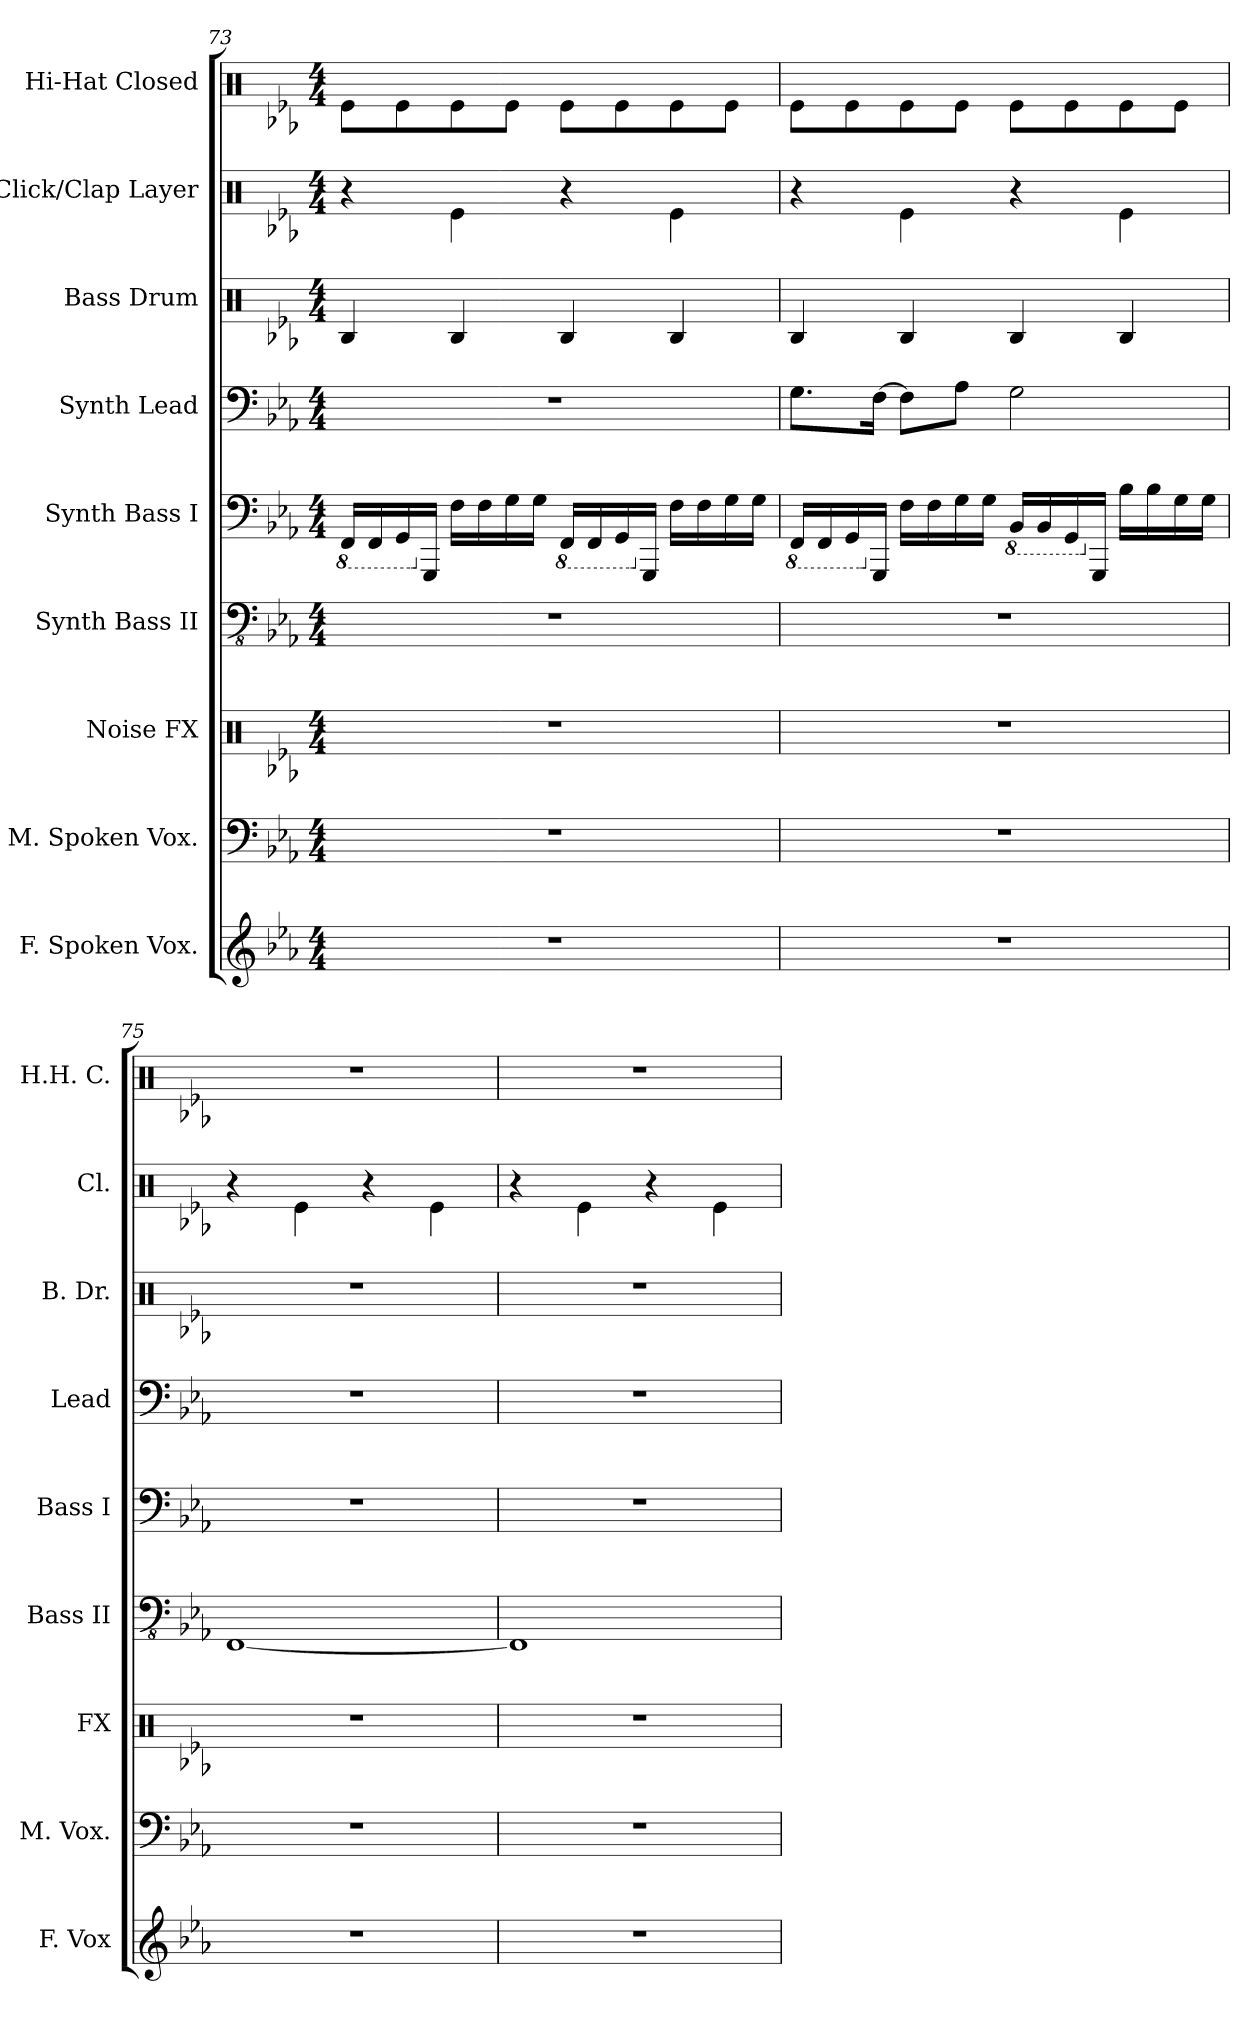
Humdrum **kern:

**kern	**kern	**kern	**kern	**kern	**kern	**kern	**kern	**kern
*part9	*part8	*part7	*part6	*part5	*part4	*part3	*part2	*part1
*staff9	*staff8	*staff7	*staff6	*staff5	*staff4	*staff3	*staff2	*staff1
*I"F. Spoken Vox.	*I"M. Spoken Vox.	*I"Noise FX	*I"Synth Bass II	*I"Synth Bass I	*I"Synth Lead	*I"Bass Drum	*I"Click/Clap Layer	*I"Hi-Hat Closed
*I'F. Vox	*I'M. Vox.	*I'FX	*I'Bass II	*I'Bass I	*I'Lead	*I'B. Dr.	*I'Cl.	*I'H.H. C.
*clefG2	*clefF4	*clefX	*clefFv4	*clefF4	*clefF4	*clefX	*clefX	*clefX
*	*	*	*ITrd7c12	*ITrd7c12	*	*	*	*
*k[b-e-a-]	*k[b-e-a-]	*k[b-e-a-]	*k[b-e-a-]	*k[b-e-a-]	*k[b-e-a-]	*k[b-e-a-]	*k[b-e-a-]	*k[b-e-a-]
*E-:	*E-:	*E-:	*E-:	*E-:	*E-:	*E-:	*E-:	*E-:
*M4/4	*M4/4	*M4/4	*M4/4	*M4/4	*M4/4	*M4/4	*M4/4	*M4/4
*	*	*	*	*8ba	*	*	*	*
=73	=73	=73	=73	=73	=73	=73	=73	=73
1r	1r	1r	1r	16FFFF/LL	1r	4RB/	4r	8Re\L
.	.	.	.	16FFFF/	.	.	.	.
.	.	.	.	16GGGG/	.	.	.	8Re\
*	*	*	*	*X8ba	*	*	*	*
.	.	.	.	16GGGG/JJ	.	.	.	.
.	.	.	.	16FF\LL	.	4RB/	4Re\	8Re\
.	.	.	.	16FF\	.	.	.	.
.	.	.	.	16GG\	.	.	.	8Re\J
.	.	.	.	16GG\JJ	.	.	.	.
*	*	*	*	*8ba	*	*	*	*
.	.	.	.	16FFFF/LL	.	4RB/	4r	8Re\L
.	.	.	.	16FFFF/	.	.	.	.
.	.	.	.	16GGGG/	.	.	.	8Re\
*	*	*	*	*X8ba	*	*	*	*
.	.	.	.	16GGGG/JJ	.	.	.	.
.	.	.	.	16FF\LL	.	4RB/	4Re\	8Re\
.	.	.	.	16FF\	.	.	.	.
.	.	.	.	16GG\	.	.	.	8Re\J
.	.	.	.	16GG\JJ	.	.	.	.
!!LO:LB:g=z
=74	=74	=74	=74	=74	=74	=74	=74	=74
*	*	*	*	*8ba	*	*	*	*
1r	1r	1r	1r	16FFFF/LL	8.G\L	4RB/	4r	8Re\L
.	.	.	.	16FFFF/	.	.	.	.
.	.	.	.	16GGGG/	.	.	.	8Re\
*	*	*	*	*X8ba	*	*	*	*
.	.	.	.	16GGGG/JJ	[16F\Jk	.	.	.
.	.	.	.	16FF\LL	8F\L]	4RB/	4Re\	8Re\
.	.	.	.	16FF\	.	.	.	.
.	.	.	.	16GG\	8A-\J	.	.	8Re\J
.	.	.	.	16GG\JJ	.	.	.	.
*	*	*	*	*8ba	*	*	*	*
.	.	.	.	16BBBB-/LL	2G\	4RB/	4r	8Re\L
.	.	.	.	16BBBB-/	.	.	.	.
.	.	.	.	16GGGG/	.	.	.	8Re\
*	*	*	*	*X8ba	*	*	*	*
.	.	.	.	16GGGG/JJ	.	.	.	.
.	.	.	.	16BB-\LL	.	4RB/	4Re\	8Re\
.	.	.	.	16BB-\	.	.	.	.
.	.	.	.	16GG\	.	.	.	8Re\J
.	.	.	.	16GG\JJ	.	.	.	.
=75	=75	=75	=75	=75	=75	=75	=75	=75
1r	1r	1r	[1FFFF	1r	1r	1r	4r	1r
.	.	.	.	.	.	.	4Re\	.
.	.	.	.	.	.	.	4r	.
.	.	.	.	.	.	.	4Re\	.
=76	=76	=76	=76	=76	=76	=76	=76	=76
1r	1r	1r	1FFFF]	1r	1r	1r	4r	1r
.	.	.	.	.	.	.	4Re\	.
.	.	.	.	.	.	.	4r	.
.	.	.	.	.	.	.	4Re\	.
=	=	=	=	=	=	=	=	=
*-	*-	*-	*-	*-	*-	*-	*-	*-
